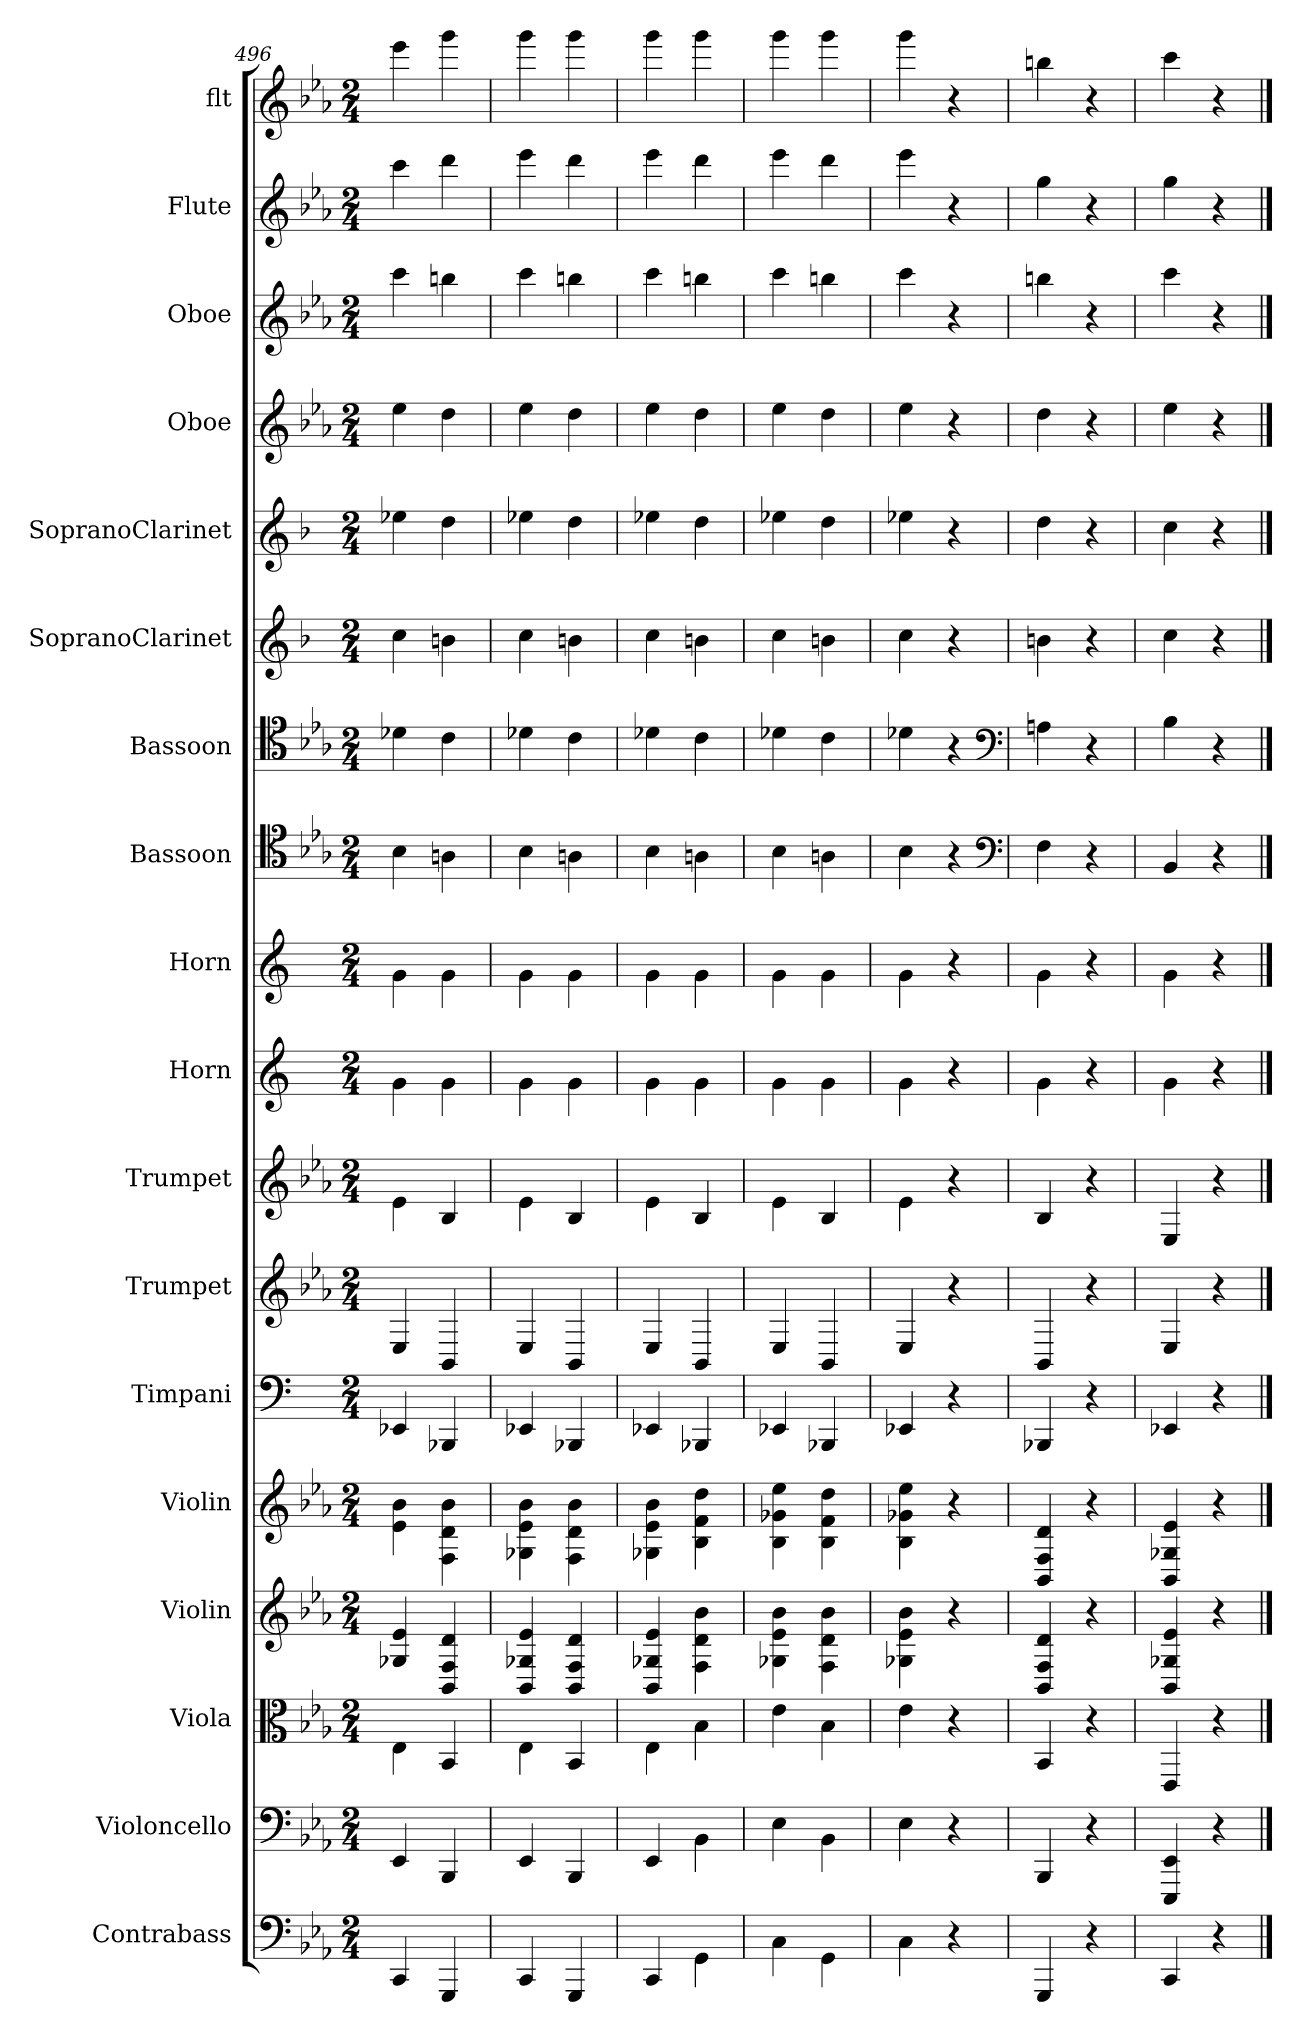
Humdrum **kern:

**kern	**kern	**kern	**kern	**kern	**kern	**kern	**kern	**kern	**kern	**kern	**kern	**kern	**kern	**kern	**kern	**kern	**kern
*part18	*part17	*part16	*part15	*part14	*part13	*part12	*part11	*part10	*part9	*part8	*part7	*part6	*part5	*part4	*part3	*part2	*part1
*staff18	*staff17	*staff16	*staff15	*staff14	*staff13	*staff12	*staff11	*staff10	*staff9	*staff8	*staff7	*staff6	*staff5	*staff4	*staff3	*staff2	*staff1
*I"Contrabass	*I"Violoncello	*I"Viola	*I"Violin	*I"Violin	*I"Timpani	*I"Trumpet	*I"Trumpet	*I"Horn	*I"Horn	*I"Bassoon	*I"Bassoon	*I"SopranoClarinet	*I"SopranoClarinet	*I"Oboe	*I"Oboe	*I"Flute	*I"flt
*I'Cb	*I'Vc	*I'Vla	*I'Vln	*I'Vln	*I'Timp	*I'Tpt	*I'Tpt	*I'Hn	*I'Hn	*I'Bsn	*I'Bsn	*	*	*I'Ob	*I'Ob	*I'Fl	*
*clefF4	*clefF4	*clefC3	*clefG2	*clefG2	*clefF4	*clefG2	*clefG2	*clefG2	*clefG2	*clefC4	*clefC4	*clefG2	*clefG2	*clefG2	*clefG2	*clefG2	*clefG2
*k[b-e-a-]	*k[b-e-a-]	*k[b-e-a-]	*k[b-e-a-]	*k[b-e-a-]	*k[]	*k[b-e-a-]	*k[b-e-a-]	*k[]	*k[]	*k[b-e-a-]	*k[b-e-a-]	*k[b-]	*k[b-]	*k[b-e-a-]	*k[b-e-a-]	*k[b-e-a-]	*k[b-e-a-]
*c:	*c:	*c:	*c:	*c:	*	*c:	*c:	*	*	*c:	*c:	*	*	*c:	*c:	*c:	*c:
*M2/4	*M2/4	*M2/4	*M2/4	*M2/4	*M2/4	*M2/4	*M2/4	*M2/4	*M2/4	*M2/4	*M2/4	*M2/4	*M2/4	*M2/4	*M2/4	*M2/4	*M2/4
=496	=496	=496	=496	=496	=496	=496	=496	=496	=496	=496	=496	=496	=496	=496	=496	=496	=496
4CC/	4EE-/	4E-\	4G-X/ 4e-/	4e-\ 4b-\	4EE-X/	4E-/	4e-\	4g\	4g\	4B-\	4d-X\	4cc\	4ee-X\	4ee-\	4ccc\	4ccc\	4eee-\
4GGG/	4BBB-/	4BB-/	4BB-/ 4F/ 4d/	4F\ 4d\ 4b-\	4BBB-X/	4BB-/	4B-/	4g\	4g\	4An\	4c\	4bn\	4dd\	4dd\	4bbn\	4ddd\	4ggg\
=497	=497	=497	=497	=497	=497	=497	=497	=497	=497	=497	=497	=497	=497	=497	=497	=497	=497
4CC/	4EE-/	4E-\	4BB-/ 4G-X/ 4e-/	4G-X\ 4e-\ 4b-\	4EE-X/	4E-/	4e-\	4g\	4g\	4B-\	4d-X\	4cc\	4ee-X\	4ee-\	4ccc\	4eee-\	4ggg\
4GGG/	4BBB-/	4BB-/	4BB-/ 4F/ 4d/	4F\ 4d\ 4b-\	4BBB-X/	4BB-/	4B-/	4g\	4g\	4An\	4c\	4bn\	4dd\	4dd\	4bbn\	4ddd\	4ggg\
=498	=498	=498	=498	=498	=498	=498	=498	=498	=498	=498	=498	=498	=498	=498	=498	=498	=498
4CC/	4EE-/	4E-\	4BB-/ 4G-X/ 4e-/	4G-X\ 4e-\ 4b-\	4EE-X/	4E-/	4e-\	4g\	4g\	4B-\	4d-X\	4cc\	4ee-X\	4ee-\	4ccc\	4eee-\	4ggg\
4GG\	4BB-\	4B-\	4F\ 4d\ 4b-\	4B-\ 4f\ 4dd\	4BBB-X/	4BB-/	4B-/	4g\	4g\	4An\	4c\	4bn\	4dd\	4dd\	4bbn\	4ddd\	4ggg\
=499	=499	=499	=499	=499	=499	=499	=499	=499	=499	=499	=499	=499	=499	=499	=499	=499	=499
4C\	4E-\	4e-\	4G-X\ 4e-\ 4b-\	4B-\ 4g-X\ 4ee-\	4EE-X/	4E-/	4e-\	4g\	4g\	4B-\	4d-X\	4cc\	4ee-X\	4ee-\	4ccc\	4eee-\	4ggg\
4GG\	4BB-\	4B-\	4F\ 4d\ 4b-\	4B-\ 4f\ 4dd\	4BBB-X/	4BB-/	4B-/	4g\	4g\	4An\	4c\	4bn\	4dd\	4dd\	4bbn\	4ddd\	4ggg\
=500	=500	=500	=500	=500	=500	=500	=500	=500	=500	=500	=500	=500	=500	=500	=500	=500	=500
4C\	4E-\	4e-\	4G-X\ 4e-\ 4b-\	4B-\ 4g-X\ 4ee-\	4EE-X/	4E-/	4e-\	4g\	4g\	4B-\	4d-X\	4cc\	4ee-X\	4ee-\	4ccc\	4eee-\	4ggg\
4r	4r	4r	4r	4r	4r	4r	4r	4r	4r	4r	4r	4r	4r	4r	4r	4r	4r
*	*	*	*	*	*	*	*	*	*	*clefF4	*clefF4	*	*	*	*	*	*
=501	=501	=501	=501	=501	=501	=501	=501	=501	=501	=501	=501	=501	=501	=501	=501	=501	=501
4GGG/	4BBB-/	4BB-/	4BB-/ 4F/ 4d/	4BB-/ 4F/ 4d/	4BBB-X/	4BB-/	4B-/	4g\	4g\	4F\	4An\	4bn\	4dd\	4dd\	4bbn\	4gg\	4bbn\
4r	4r	4r	4r	4r	4r	4r	4r	4r	4r	4r	4r	4r	4r	4r	4r	4r	4r
=502	=502	=502	=502	=502	=502	=502	=502	=502	=502	=502	=502	=502	=502	=502	=502	=502	=502
4CC/	4EEE-/ 4EE-/	4EE-/	4BB-/ 4G-X/ 4e-/	4BB-/ 4G-X/ 4e-/	4EE-X/	4E-/	4E-/	4g\	4g\	4BB-/	4B-\	4cc\	4cc\	4ee-\	4ccc\	4gg\	4ccc\
4r	4r	4r	4r	4r	4r	4r	4r	4r	4r	4r	4r	4r	4r	4r	4r	4r	4r
==	==	==	==	==	==	==	==	==	==	==	==	==	==	==	==	==	==
*-	*-	*-	*-	*-	*-	*-	*-	*-	*-	*-	*-	*-	*-	*-	*-	*-	*-
